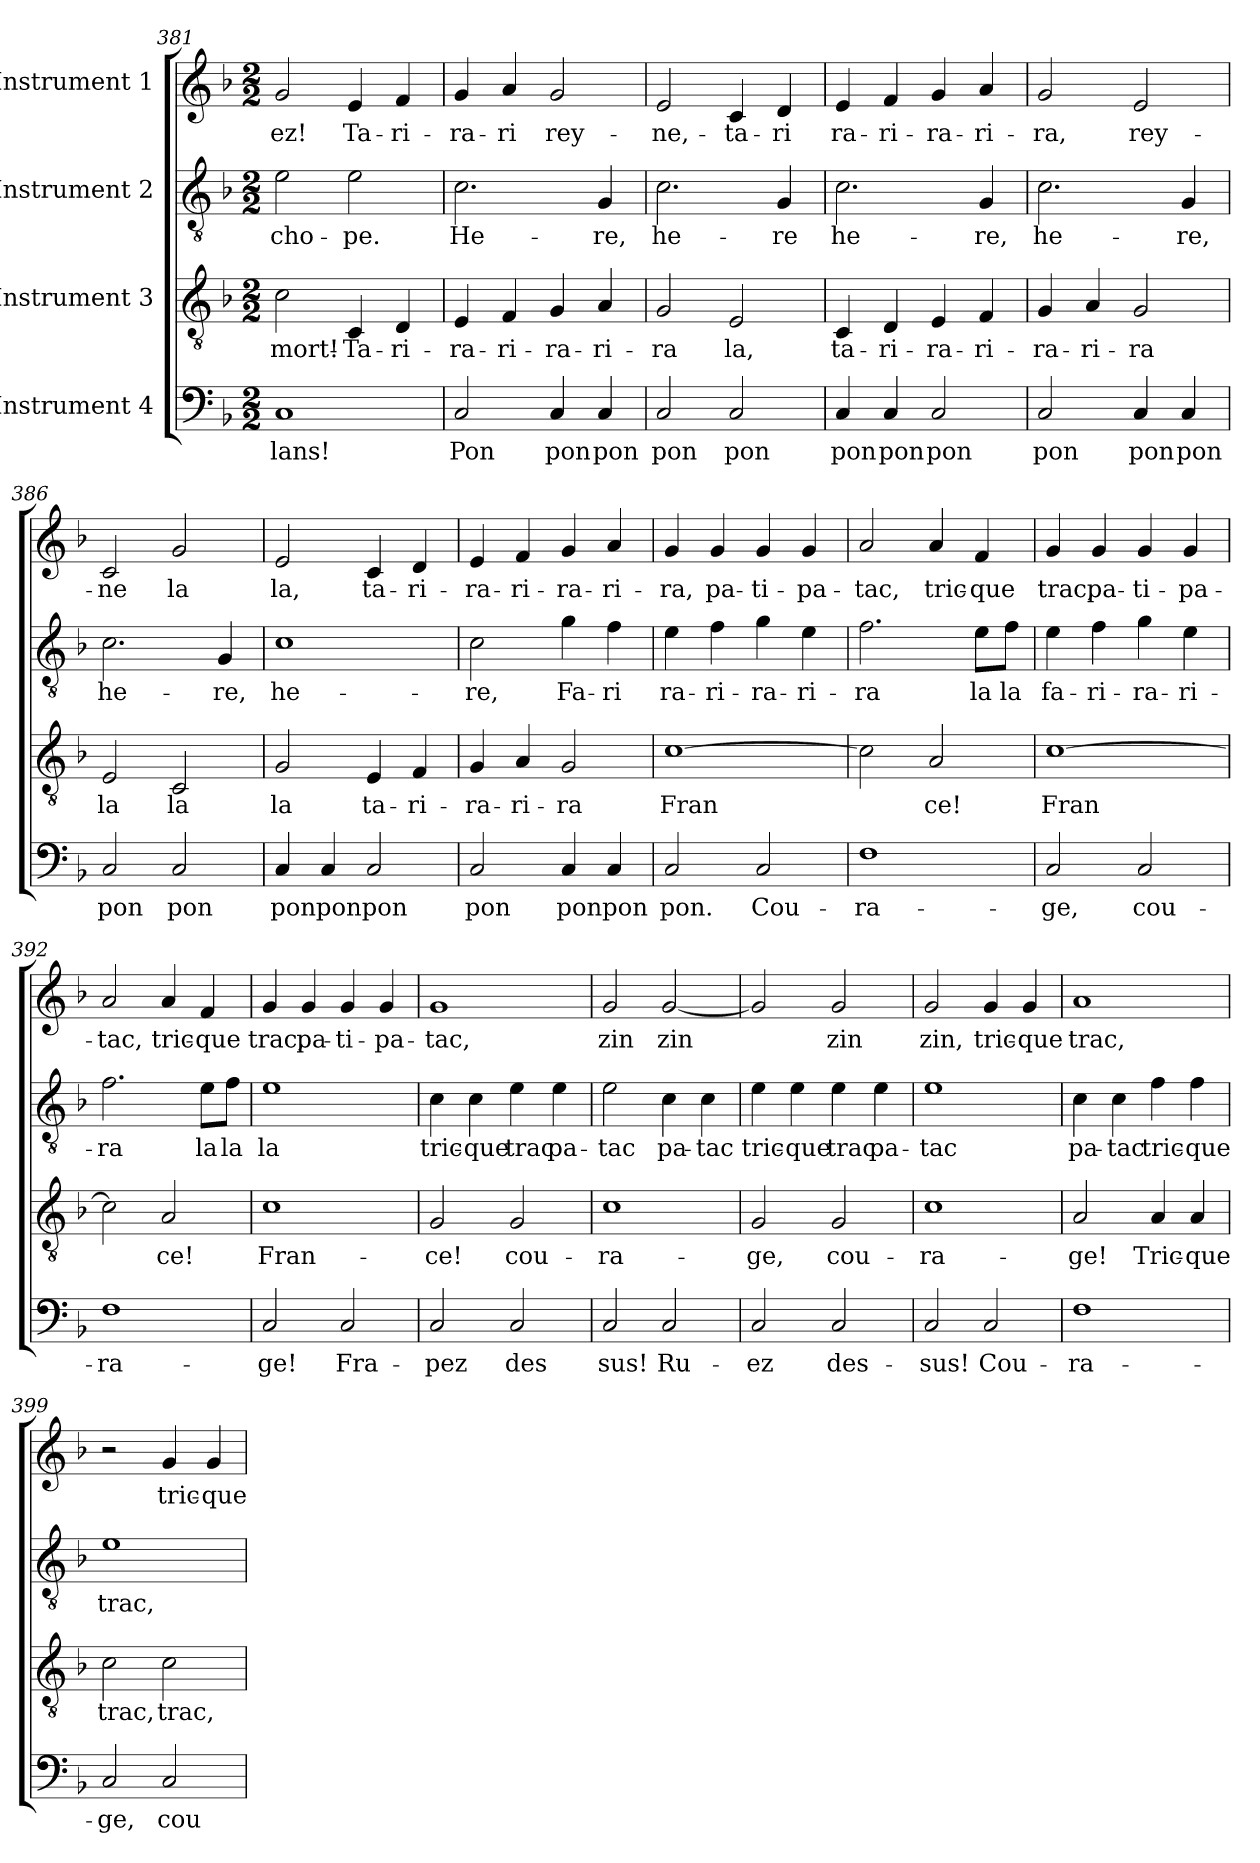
**kern	**text	**kern	**text	**kern	**text	**kern	**text
*part4	*part4	*part3	*part3	*part2	*part2	*part1	*part1
*staff4	*staff4	*staff3	*staff3	*staff2	*staff2	*staff1	*staff1
*I"Instrument 4	*	*I"Instrument 3	*	*I"Instrument 2	*	*I"Instrument 1	*
*clefF4	*	*clefGv2	*	*clefGv2	*	*clefG2	*
*k[b-]	*	*k[b-]	*	*k[b-]	*	*k[b-]	*
*F:	*	*F:	*	*F:	*	*F:	*
*M2/2	*	*M2/2	*	*M2/2	*	*M2/2	*
=381	=381	=381	=381	=381	=381	=381	=381
!	!LO:LY:b:cj	!	!LO:LY:b:cj	!	!LO:LY:b:cj	!	!LO:LY:b:cj
1C	-lans!	2c\	mort!-	2e\	cho-	2g/	-ez!
!	!	!	!LO:LY:b:cj	!	!LO:LY:b:cj	!	!LO:LY:b:cj
.	.	4C/	-Ta-	2e\	-pe.	4e/	Ta-
!	!	!	!LO:LY:b:cj	!	!	!	!LO:LY:b:cj
.	.	4D/	-ri-	.	.	4f/	-ri-
=382	=382	=382	=382	=382	=382	=382	=382
!	!LO:LY:b:cj	!	!LO:LY:b:cj	!	!LO:LY:b:cj	!	!LO:LY:b:cj
2C/	Pon	4E/	-ra-	2.c\	He-	4g/	-ra-
!	!	!	!LO:LY:b:cj	!	!	!	!LO:LY:b:cj
.	.	4F/	-ri-	.	.	4a/	-ri
!	!LO:LY:b:cj	!	!LO:LY:b:cj	!	!	!	!LO:LY:b:cj
4C/	pon	4G/	-ra-	.	.	2g/	rey-
!	!LO:LY:b:cj	!	!LO:LY:b:cj	!	!LO:LY:b:cj	!	!
4C/	pon	4A/	-ri-	4G/	-re,	.	.
=383	=383	=383	=383	=383	=383	=383	=383
!	!LO:LY:b:cj	!	!LO:LY:b:cj	!	!LO:LY:b:cj	!	!LO:LY:b:cj
2C/	pon	2G/	-ra	2.c\	he-	2e/	-ne,-
!	!LO:LY:b:cj	!	!LO:LY:b:cj	!	!	!	!LO:LY:b:cj
2C/	pon	2E/	la,	.	.	4c/	-ta-
!	!	!	!	!	!LO:LY:b:cj	!	!LO:LY:b:cj
.	.	.	.	4G/	-re	4d/	-ri
!!LO:LB:g=z
=384	=384	=384	=384	=384	=384	=384	=384
!	!LO:LY:b:cj	!	!LO:LY:b:cj	!	!LO:LY:b:cj	!	!LO:LY:b:cj
4C/	pon	4C/	ta-	2.c\	he-	4e/	ra-
!	!LO:LY:b:cj	!	!LO:LY:b:cj	!	!	!	!LO:LY:b:cj
4C/	pon	4D/	-ri-	.	.	4f/	-ri-
!	!LO:LY:b:cj	!	!LO:LY:b:cj	!	!	!	!LO:LY:b:cj
2C/	pon	4E/	-ra-	.	.	4g/	-ra-
!	!	!	!LO:LY:b:cj	!	!LO:LY:b:cj	!	!LO:LY:b:cj
.	.	4F/	-ri-	4G/	-re,	4a/	-ri-
=385	=385	=385	=385	=385	=385	=385	=385
!	!LO:LY:b:cj	!	!LO:LY:b:cj	!	!LO:LY:b:cj	!	!LO:LY:b:cj
2C/	pon	4G/	-ra-	2.c\	he-	2g/	-ra,
!	!	!	!LO:LY:b:cj	!	!	!	!
.	.	4A/	-ri-	.	.	.	.
!	!LO:LY:b:cj	!	!LO:LY:b:cj	!	!	!	!LO:LY:b:cj
4C/	pon	2G/	-ra	.	.	2e/	rey-
!	!LO:LY:b:cj	!	!	!	!LO:LY:b:cj	!	!
4C/	pon	.	.	4G/	-re,	.	.
=386	=386	=386	=386	=386	=386	=386	=386
!	!LO:LY:b:cj	!	!LO:LY:b:cj	!	!LO:LY:b:cj	!	!LO:LY:b:cj
2C/	pon	2E/	la	2.c\	he-	2c/	-ne
!	!LO:LY:b:cj	!	!LO:LY:b:cj	!	!	!	!LO:LY:b:cj
2C/	pon	2C/	la	.	.	2g/	la
!	!	!	!	!	!LO:LY:b:cj	!	!
.	.	.	.	4G/	-re,	.	.
=387	=387	=387	=387	=387	=387	=387	=387
!	!LO:LY:b:cj	!	!LO:LY:b:cj	!	!LO:LY:b:cj	!	!LO:LY:b:cj
4C/	pon	2G/	la	1c	he-	2e/	la,
!	!LO:LY:b:cj	!	!	!	!	!	!
4C/	pon	.	.	.	.	.	.
!	!LO:LY:b:cj	!	!LO:LY:b:cj	!	!	!	!LO:LY:b:cj
2C/	pon	4E/	ta-	.	.	4c/	ta-
!	!	!	!LO:LY:b:cj	!	!	!	!LO:LY:b:cj
.	.	4F/	-ri-	.	.	4d/	-ri-
=388	=388	=388	=388	=388	=388	=388	=388
!	!LO:LY:b:cj	!	!LO:LY:b:cj	!	!LO:LY:b:cj	!	!LO:LY:b:cj
2C/	pon	4G/	-ra-	2c\	-re,	4e/	-ra-
!	!	!	!LO:LY:b:cj	!	!	!	!LO:LY:b:cj
.	.	4A/	-ri-	.	.	4f/	-ri-
!	!LO:LY:b:cj	!	!LO:LY:b:cj	!	!LO:LY:b:cj	!	!LO:LY:b:cj
4C/	pon	2G/	-ra	4g\	Fa-	4g/	-ra-
!	!LO:LY:b:cj	!	!	!	!LO:LY:b:cj	!	!LO:LY:b:cj
4C/	pon	.	.	4f\	-ri	4a/	-ri-
!!LO:LB:g=z
=389	=389	=389	=389	=389	=389	=389	=389
!	!LO:LY:b:cj	!	!LO:LY:b:cj	!	!LO:LY:b:cj	!	!LO:LY:b:cj
2C/	pon.	[>1c	Fran-	4e\	ra-	4g/	-ra,
!	!	!	!	!	!LO:LY:b:cj	!	!LO:LY:b:cj
.	.	.	.	4f\	-ri-	4g/	pa-
!	!LO:LY:b:cj	!	!	!	!LO:LY:b:cj	!	!LO:LY:b:cj
2C/	Cou-	.	.	4g\	-ra-	4g/	-ti-
!	!	!	!	!	!LO:LY:b:cj	!	!LO:LY:b:cj
.	.	.	.	4e\	-ri-	4g/	-pa-
=390	=390	=390	=390	=390	=390	=390	=390
!	!LO:LY:b:cj	!	!LO:LY:b:cj	!	!LO:LY:b:cj	!	!LO:LY:b:cj
1F	-ra-	2c\]	--	2.f\	-ra	2a/	-tac,
!	!	!	!LO:LY:b:cj	!	!	!	!LO:LY:b:cj
.	.	2A/	-ce!	.	.	4a/	tric-
!	!	!	!	!	!LO:LY:b:cj	!	!LO:LY:b:cj
.	.	.	.	8e\L	la	4f/	-que
!	!	!	!	!	!LO:LY:b:cj	!	!
.	.	.	.	8f\J	la	.	.
=391	=391	=391	=391	=391	=391	=391	=391
!	!LO:LY:b:cj	!	!LO:LY:b:cj	!	!LO:LY:b:cj	!	!LO:LY:b:cj
2C/	-ge,	[>1c	Fran-	4e\	fa-	4g/	trac,
!	!	!	!	!	!LO:LY:b:cj	!	!LO:LY:b:cj
.	.	.	.	4f\	-ri-	4g/	pa-
!	!LO:LY:b:cj	!	!	!	!LO:LY:b:cj	!	!LO:LY:b:cj
2C/	cou-	.	.	4g\	-ra-	4g/	-ti-
!	!	!	!	!	!LO:LY:b:cj	!	!LO:LY:b:cj
.	.	.	.	4e\	-ri-	4g/	-pa-
=392	=392	=392	=392	=392	=392	=392	=392
!	!LO:LY:b:cj	!	!LO:LY:b:cj	!	!LO:LY:b:cj	!	!LO:LY:b:cj
1F	-ra-	2c\]	--	2.f\	-ra	2a/	-tac,
!	!	!	!LO:LY:b:cj	!	!	!	!LO:LY:b:cj
.	.	2A/	-ce!	.	.	4a/	tric-
!	!	!	!	!	!LO:LY:b:cj	!	!LO:LY:b:cj
.	.	.	.	8e\L	la	4f/	-que
!	!	!	!	!	!LO:LY:b:cj	!	!
.	.	.	.	8f\J	la	.	.
=393	=393	=393	=393	=393	=393	=393	=393
!	!LO:LY:b:cj	!	!LO:LY:b:cj	!	!LO:LY:b:cj	!	!LO:LY:b:cj
2C/	-ge!	1c	Fran-	1e	la	4g/	trac,
!	!	!	!	!	!	!	!LO:LY:b:cj
.	.	.	.	.	.	4g/	pa-
!	!LO:LY:b:cj	!	!	!	!	!	!LO:LY:b:cj
2C/	Fra-	.	.	.	.	4g/	-ti-
!	!	!	!	!	!	!	!LO:LY:b:cj
.	.	.	.	.	.	4g/	-pa-
=394	=394	=394	=394	=394	=394	=394	=394
!	!LO:LY:b:cj	!	!LO:LY:b:cj	!	!LO:LY:b:cj	!	!LO:LY:b:cj
2C/	-pez	2G/	-ce!	4c\	tric-	1g	-tac,
!	!	!	!	!	!LO:LY:b:cj	!	!
.	.	.	.	4c\	-que	.	.
!	!LO:LY:b:cj	!	!LO:LY:b:cj	!	!LO:LY:b:cj	!	!
2C/	des	2G/	cou-	4e\	trac	.	.
!	!	!	!	!	!LO:LY:b:cj	!	!
.	.	.	.	4e\	pa-	.	.
!!LO:PB:g=z
=395	=395	=395	=395	=395	=395	=395	=395
!	!LO:LY:b:cj	!	!LO:LY:b:cj	!	!LO:LY:b:cj	!	!LO:LY:b:cj
2C/	sus!	1c	-ra-	2e\	-tac	2g/	zin
!	!LO:LY:b:cj	!	!	!	!LO:LY:b:cj	!	!LO:LY:b:cj
2C/	Ru-	.	.	4c\	pa-	[<2g/	zin-
!	!	!	!	!	!LO:LY:b:cj	!	!
.	.	.	.	4c\	-tac	.	.
=396	=396	=396	=396	=396	=396	=396	=396
!	!LO:LY:b:cj	!	!LO:LY:b:cj	!	!LO:LY:b:cj	!	!LO:LY:b:cj
2C/	-ez	2G/	-ge,	4e\	tric-	2g/]	--
!	!	!	!	!	!LO:LY:b:cj	!	!
.	.	.	.	4e\	-que	.	.
!	!LO:LY:b:cj	!	!LO:LY:b:cj	!	!LO:LY:b:cj	!	!LO:LY:b:cj
2C/	des-	2G/	cou-	4e\	trac	2g/	-zin
!	!	!	!	!	!LO:LY:b:cj	!	!
.	.	.	.	4e\	pa-	.	.
=397	=397	=397	=397	=397	=397	=397	=397
!	!LO:LY:b:cj	!	!LO:LY:b:cj	!	!LO:LY:b:cj	!	!LO:LY:b:cj
2C/	-sus!	1c	-ra-	1e	-tac	2g/	zin,
!	!LO:LY:b:cj	!	!	!	!	!	!LO:LY:b:cj
2C/	Cou-	.	.	.	.	4g/	tric-
!	!	!	!	!	!	!	!LO:LY:b:cj
.	.	.	.	.	.	4g/	-que
=398	=398	=398	=398	=398	=398	=398	=398
!	!LO:LY:b:cj	!	!LO:LY:b:cj	!	!LO:LY:b:cj	!	!LO:LY:b:cj
1F	-ra-	2A/	-ge!	4c\	pa-	1a	trac,
!	!	!	!	!	!LO:LY:b:cj	!	!
.	.	.	.	4c\	-tac	.	.
!	!	!	!LO:LY:b:cj	!	!LO:LY:b:cj	!	!
.	.	4A/	Tric-	4f\	tric-	.	.
!	!	!	!LO:LY:b:cj	!	!LO:LY:b:cj	!	!
.	.	4A/	-que	4f\	-que	.	.
=399	=399	=399	=399	=399	=399	=399	=399
!	!LO:LY:b:cj	!	!LO:LY:b:cj	!	!LO:LY:b:cj	!	!
2C/	-ge,	2c\	trac,	1e	trac,	2r	.
!	!LO:LY:b:cj	!	!LO:LY:b:cj	!	!	!	!LO:LY:b:cj
2C/	cou-	2c\	trac,	.	.	4g/	tric-
!	!	!	!	!	!	!	!LO:LY:b:cj
.	.	.	.	.	.	4g/	-que
=	=	=	=	=	=	=	=
*-	*-	*-	*-	*-	*-	*-	*-
